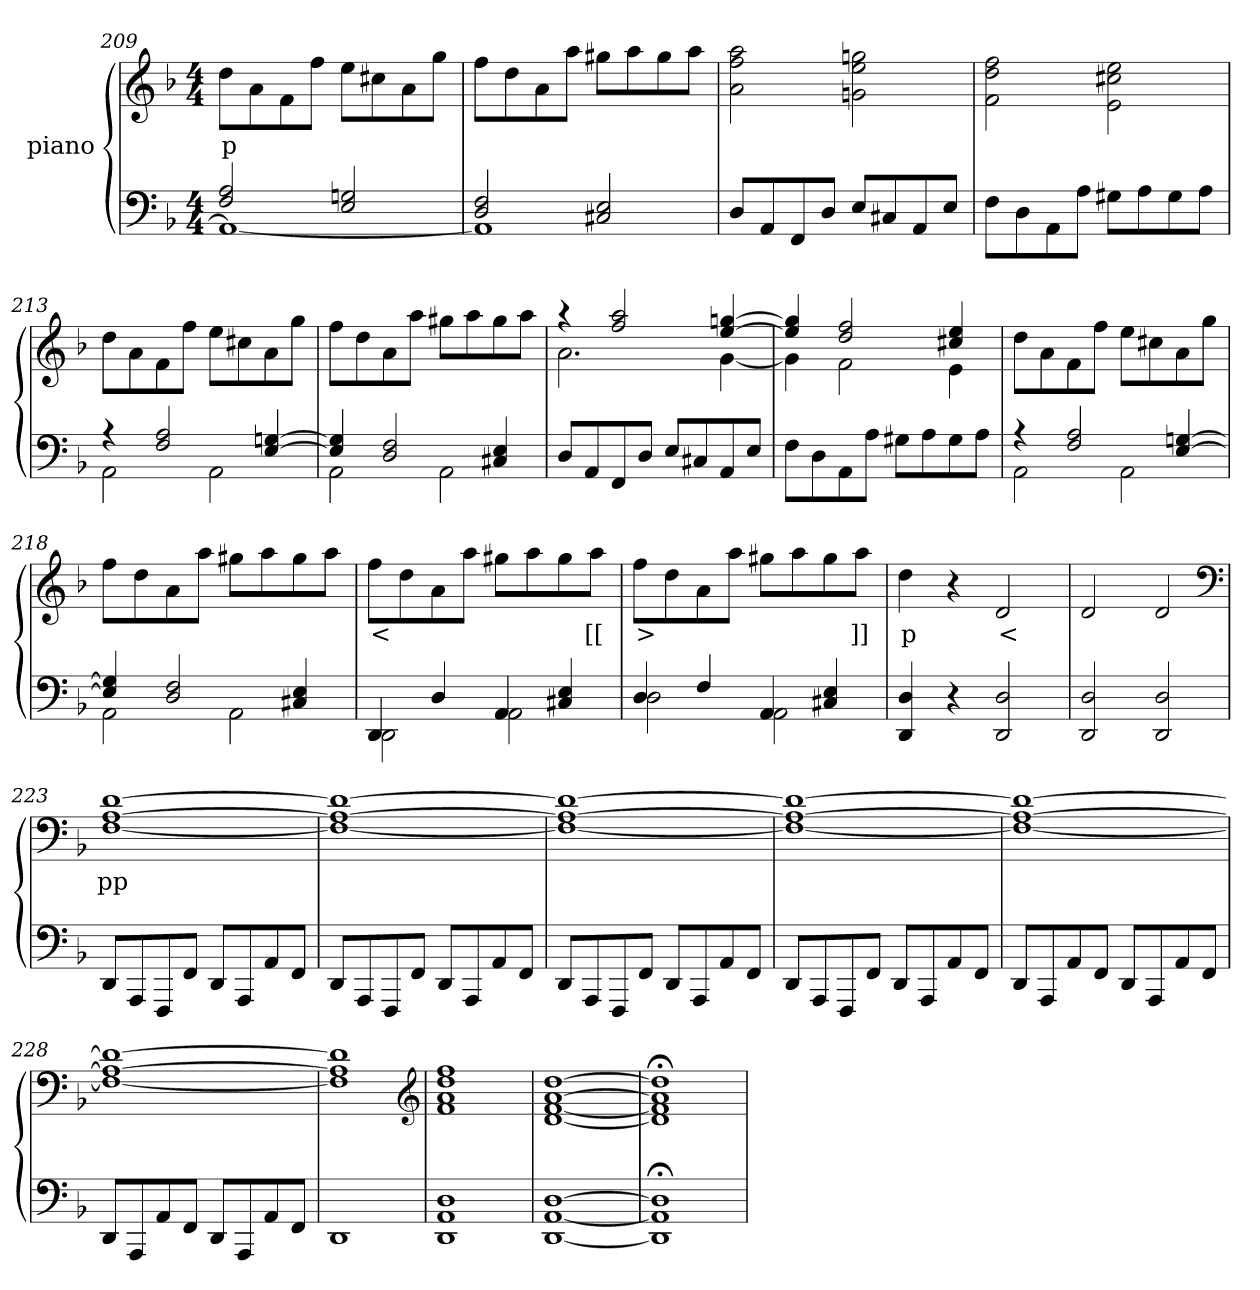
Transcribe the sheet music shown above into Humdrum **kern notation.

**kern	**kern	**text
*part2	*part1	*part1
*staff2	*staff1	*staff1
*	*I"piano	*
*clefF4	*clefG2	*
*k[b-]	*k[b-]	*
*d:	*d:	*
*M4/4	*M4/4	*
=209	=209	=209
*^	*	*
2F 2A	1AA_	8ddL	p
.	.	8a	.
.	.	8f	.
.	.	8ffJ	.
2E 2Gn	.	8eeL	.
.	.	8cc#X	.
.	.	8a	.
.	.	8ggJ	.
=210	=210	=210	=210
2D 2F	1AA]	8ffL	.
.	.	8dd	.
.	.	8a	.
.	.	8aaJ	.
2C#X 2E	.	8gg#XL	.
.	.	8aa	.
.	.	8gg#	.
.	.	8aaJ	.
*v	*v	*	*
=211	=211	=211
8DL	2a 2ff 2aa	.
8AA	.	.
8FF	.	.
8DJ	.	.
8EL	2gn 2ee 2ggn	.
8C#X	.	.
8AA	.	.
8EJ	.	.
=212	=212	=212
8FL	2f 2dd 2ff	.
8D	.	.
8AA	.	.
8AJ	.	.
8G#XL	2e\ 2cc#X\ 2ee\	.
8A	.	.
8G#	.	.
8AJ	.	.
=213	=213	=213
*^	*	*
4r	2AA	8ddL	.
.	.	8a	.
2F 2A	.	8f	.
.	.	8ffJ	.
.	2AA	8eeL	.
.	.	8cc#X	.
[4E [4Gn	.	8a	.
.	.	8ggJ	.
=214	=214	=214	=214
4E] 4G]	2AA	8ffL	.
.	.	8dd	.
2D 2F	.	8a	.
.	.	8aaJ	.
.	2AA	8gg#XL	.
.	.	8aa	.
4C#X 4E	.	8gg#	.
.	.	8aaJ	.
*v	*v	*	*
=215	=215	=215
*	*^	*
8DL	4r	2.a	.
8AA	.	.	.
8FF	2ff 2aa	.	.
8DJ	.	.	.
8EL	.	.	.
8C#X	.	.	.
8AA	[4ee [4ggn	[4g	.
8EJ	.	.	.
=216	=216	=216	=216
8FL	4ee] 4gg]	4g]	.
8D	.	.	.
8AA	2dd 2ff	2f	.
8AJ	.	.	.
8G#XL	.	.	.
8A	.	.	.
8G#	4cc#X 4ee	4e	.
8AJ	.	.	.
*	*v	*v	*
=217	=217	=217
*^	*	*
4r	2AA	8ddL	.
.	.	8a	.
2F 2A	.	8f	.
.	.	8ffJ	.
.	2AA	8eeL	.
.	.	8cc#X	.
[4E [4Gn	.	8a	.
.	.	8ggJ	.
=218	=218	=218	=218
4E] 4G]	2AA	8ffL	.
.	.	8dd	.
2D 2F	.	8a	.
.	.	8aaJ	.
.	2AA	8gg#XL	.
.	.	8aa	.
4C#X 4E	.	8gg#	.
.	.	8aaJ	.
=219	=219	=219	=219
4DD	2DD	8ffL	<
.	.	8dd	.
4D	.	8a	.
.	.	8aaJ	.
4AA	2AA	8gg#XL	.
.	.	8aa	.
4C#X 4E	.	8gg#	.
.	.	8aaJ	[[
=220	=220	=220	=220
4D	2D	8ffL	>
.	.	8dd	.
4F	.	8a	.
.	.	8aaJ	.
4AA	2AA	8gg#XL	.
.	.	8aa	.
4C#X 4E	.	8gg#	.
.	.	8aaJ	]]
*v	*v	*	*
=221	=221	=221
4DD 4D	4dd	p
4r	4r	.
2DD 2D	2d	<
=222	=222	=222
2DD 2D	2d	.
2DD 2D	2d	.
*	*clefF4	*
=223	=223	=223
8DDL	[1F [1A [1d	pp
8AAA	.	.
8FFF	.	.
8FFJ	.	.
8DDL	.	.
8AAA	.	.
8AA	.	.
8FFJ	.	.
=224	=224	=224
8DDL	1F_ 1A_ 1d_	.
8AAA	.	.
8FFF	.	.
8FFJ	.	.
8DDL	.	.
8AAA	.	.
8AA	.	.
8FFJ	.	.
=225	=225	=225
8DDL	1F_ 1A_ 1d_	.
8AAA	.	.
8FFF	.	.
8FFJ	.	.
8DDL	.	.
8AAA	.	.
8AA	.	.
8FFJ	.	.
=226	=226	=226
8DDL	1F_ 1A_ 1d_	.
8AAA	.	.
8FFF	.	.
8FFJ	.	.
8DDL	.	.
8AAA	.	.
8AA	.	.
8FFJ	.	.
=227	=227	=227
8DDL	1F_ 1A_ 1d_	.
8AAA	.	.
8AA	.	.
8FFJ	.	.
8DDL	.	.
8AAA	.	.
8AA	.	.
8FFJ	.	.
=228	=228	=228
8DDL	1F_ 1A_ 1d_	.
8AAA	.	.
8AA	.	.
8FFJ	.	.
8DDL	.	.
8AAA	.	.
8AA	.	.
8FFJ	.	.
=229	=229	=229
1DD	1F] 1A] 1d]	.
*	*clefG2	*
=230	=230	=230
1DD 1AA 1D	1f 1a 1dd 1ff	.
=231	=231	=231
[1DD [1AA [1D	[1d [1f [1a [1dd	.
=232	=232	=232
1DD];< 1AA];< 1D];<	1d];< 1f];< 1a];< 1dd];<	.
=	=	=
*-	*-	*-
